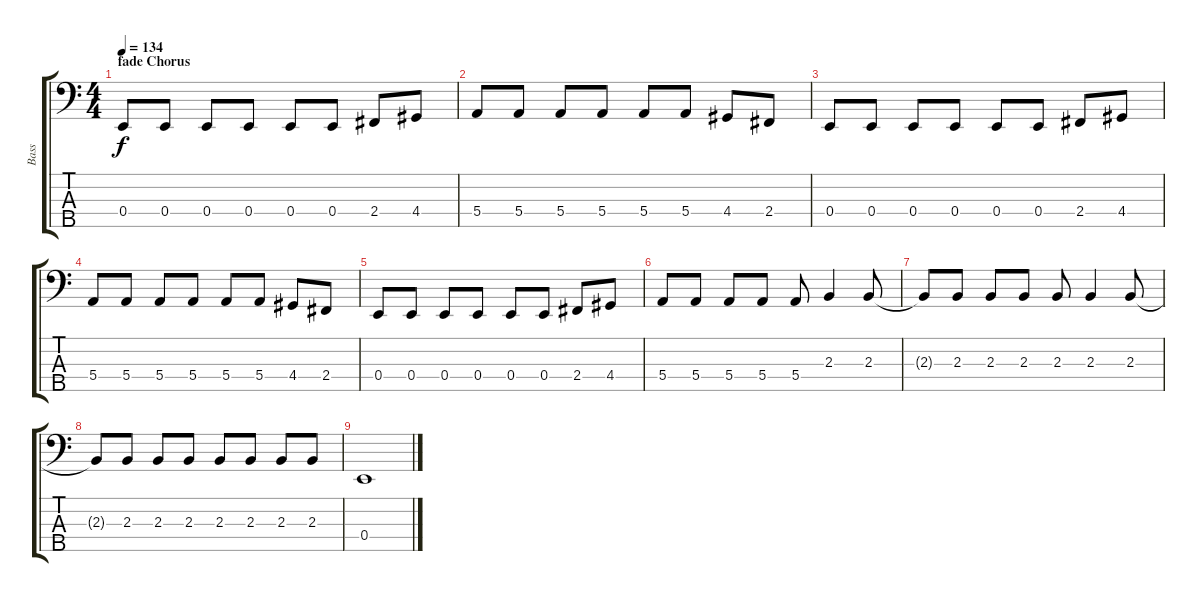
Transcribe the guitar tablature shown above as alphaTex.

\track ("Bass" "Bass") {instrument electricbassfinger}
\staff {score tabs}
\tuning (G2 D2 A1 E1 B0) {hide}
\ts (4 4)
\section ("" "fade Chorus")
\tempo 134
\clef f4
\ks c
0.4.8{dy f} 0.4.8 0.4.8 0.4.8 0.4.8 0.4.8 2.4.8 4.4.8 |
5.4.8 5.4.8 5.4.8 5.4.8 5.4.8 5.4.8 4.4.8 2.4.8 |
0.4.8 0.4.8 0.4.8 0.4.8 0.4.8 0.4.8 2.4.8 4.4.8 |
5.4.8 5.4.8 5.4.8 5.4.8 5.4.8 5.4.8 4.4.8 2.4.8 |
0.4.8 0.4.8 0.4.8 0.4.8 0.4.8 0.4.8 2.4.8 4.4.8 |
5.4.8 5.4.8 5.4.8 5.4.8 5.4.8 2.3.4 2.3.8 |
2.3{t}.8 2.3.8 2.3.8 2.3.8 2.3.8 2.3.4 2.3.8 |
2.3{t}.8 2.3.8 2.3.8 2.3.8 2.3.8 2.3.8 2.3.8 2.3.8 |
0.4.1
